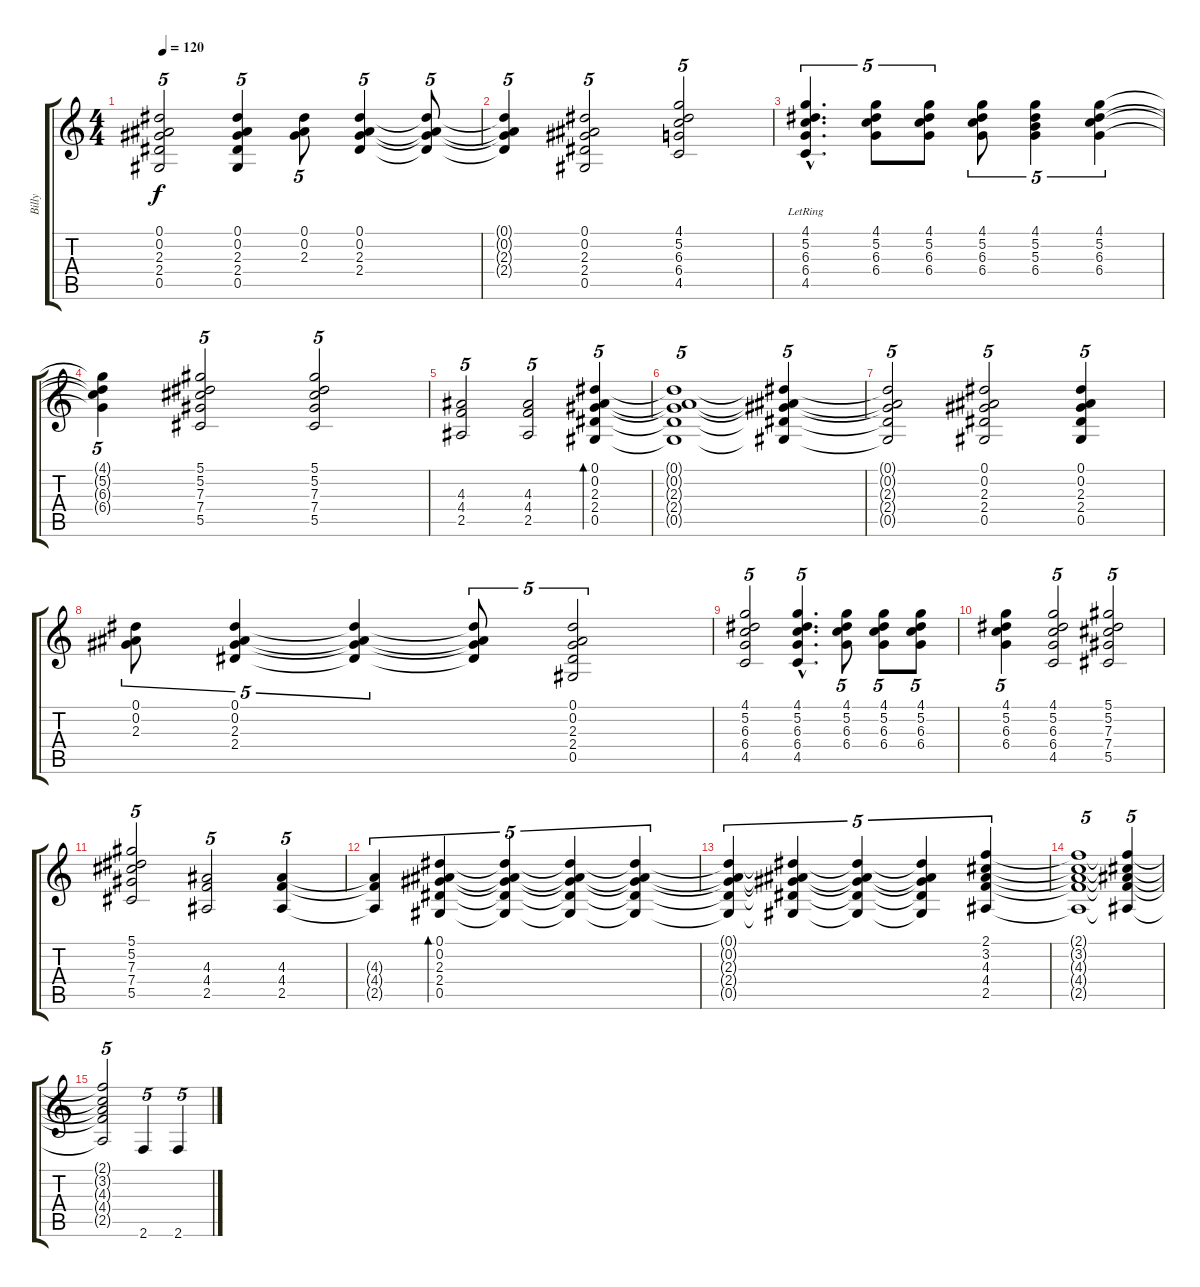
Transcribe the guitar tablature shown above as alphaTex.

\track ("Billy" "Billy") {instrument overdrivenguitar}
\staff {score tabs}
\tuning (Eb4 Bb3 Gb3 Db3 Ab2 Eb2) {hide}
\ts (4 4)
\tempo 120
\clef g2
\ks c
(0.1 0.2 2.3 2.4 0.5).2{tu (5 4) dy f} (0.1 0.2 2.3 2.4 0.5).4{tu (5 4)} (0.1 0.2 2.3).8{tu (5 4)} (0.1 0.2 2.3 2.4).4{tu (5 4)} (0.1{t} 0.2{t} 2.3{t} 2.4{t}).8{tu (5 4)} |
(0.1{t} 0.2{t} 2.3{t} 2.4{t}).4{tu (5 4)} (0.1 0.2 2.3 2.4 0.5).2{tu (5 4)} (4.1 5.2 6.3 6.4 4.5).2{tu (5 4)} |
(4.1{hac} 5.2{hac} 6.3{hac} 6.4{hac} 4.5{hac lr}).4{d tu (5 4)} (4.1 5.2 6.3 6.4).8{tu (5 4)} (4.1 5.2 6.3 6.4).8{tu (5 4)} (4.1 5.2 6.3 6.4).8{tu (5 4)} (4.1 5.2 5.3 6.4).4{tu (5 4)} (4.1 5.2 6.3 6.4).4{tu (5 4)} |
(4.1{t} 5.2{t} 6.3{t} 6.4{t}).4{tu (5 4)} (5.1 5.2 7.3 7.4 5.5).2{tu (5 4)} (5.1 5.2 7.3 7.4 5.5).2{tu (5 4)} |
(4.3 4.4 2.5).2{tu (5 4)} (4.3 4.4 2.5).2{tu (5 4)} (0.1 0.2 2.3 2.4 0.5).4{tu (5 4) bd 240} |
(0.1{t} 0.2{t} 2.3{t} 2.4{t} 0.5{t}).1{tu (5 4)} (0.1{t} 0.2{t} 2.3{t} 2.4{t} 0.5{t}).4{tu (5 4)} |
(0.1{t} 0.2{t} 2.3{t} 2.4{t} 0.5{t}).2{tu (5 4)} (0.1 0.2 2.3 2.4 0.5).2{tu (5 4)} (0.1 0.2 2.3 2.4 0.5).4{tu (5 4)} |
(0.1 0.2 2.3).8{tu (5 4)} (0.1 0.2 2.3 2.4).4{tu (5 4)} (0.1{t} 0.2{t} 2.3{t} 2.4{t}).4{tu (5 4)} (0.1{t} 0.2{t} 2.3{t} 2.4{t}).8{tu (5 4)} (0.1 0.2 2.3 2.4 0.5).2{tu (5 4)} |
(4.1 5.2 6.3 6.4 4.5).2{tu (5 4)} (4.1{hac} 5.2{hac} 6.3{hac} 6.4{hac} 4.5{hac}).4{d tu (5 4)} (4.1 5.2 6.3 6.4).8{tu (5 4)} (4.1 5.2 6.3 6.4).8{tu (5 4)} (4.1 5.2 6.3 6.4).8{tu (5 4)} |
(4.1 5.2 6.3 6.4).4{tu (5 4)} (4.1 5.2 6.3 6.4 4.5).2{tu (5 4)} (5.1 5.2 7.3 7.4 5.5).2{tu (5 4)} |
(5.1 5.2 7.3 7.4 5.5).2{tu (5 4)} (4.3 4.4 2.5).2{tu (5 4)} (4.3 4.4 2.5).4{tu (5 4)} |
(4.3{t} 4.4{t} 2.5{t}).4{tu (5 4)} (0.1 0.2 2.3 2.4 0.5).4{tu (5 4) bd 120} (0.1{t} 0.2{t} 2.3{t} 2.4{t} 0.5{t}).4{tu (5 4)} (0.1{t} 0.2{t} 2.3{t} 2.4{t} 0.5{t}).4{tu (5 4)} (0.1{t} 0.2{t} 2.3{t} 2.4{t} 0.5{t}).4{tu (5 4)} |
(0.1{t} 0.2{t} 2.3{t} 2.4{t} 0.5{t}).4{tu (5 4)} (0.1{t} 0.2{t} 2.3{t} 2.4{t} 0.5{t}).4{tu (5 4)} (0.1{t} 0.2{t} 2.3{t} 2.4{t} 0.5{t}).4{tu (5 4)} (0.1{t} 0.2{t} 2.3{t} 2.4{t} 0.5{t}).4{tu (5 4)} (2.1 3.2 4.3 4.4 2.5).4{tu (5 4)} |
(2.1{t} 3.2{t} 4.3{t} 4.4{t} 2.5{t}).1{tu (5 4)} (2.1{t} 3.2{t} 4.3{t} 4.4{t} 2.5{t}).4{tu (5 4)} |
(2.1{t} 3.2{t} 4.3{t} 4.4{t} 2.5{t}).2{tu (5 4)} 2.6.4{tu (5 4)} 2.6.4{tu (5 4)}
